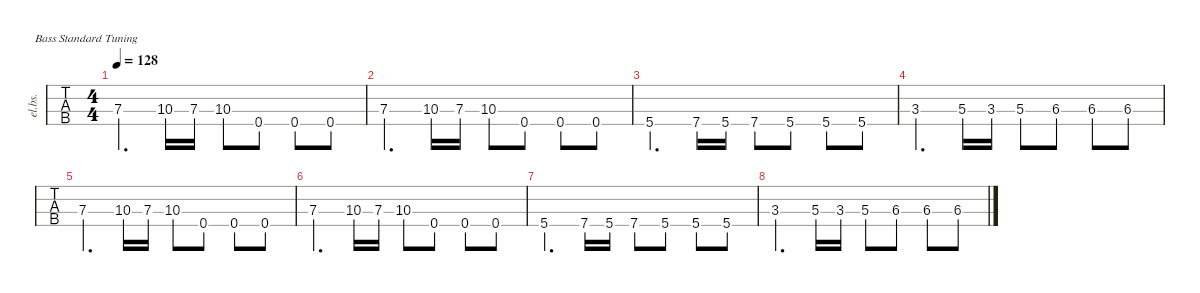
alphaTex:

\defaultSystemsLayout 4
\hideDynamics
\bracketExtendMode nobrackets
\track ("Electric Bass" "el.bs.") {instrument electricbassfinger}
\staff {tabs}
\tuning (G2 D2 A1 E1)
\ts (4 4)
\tempo 128
\clef f4
\ks c
7.3.4{d dy mf} 10.3.16 7.3.16 10.3.8 0.4.8 0.4.8 0.4.8 |
7.3.4{d} 10.3.16 7.3.16 10.3.8 0.4.8 0.4.8 0.4.8 |
5.4.4{d} 7.4.16 5.4.16 7.4.8 5.4.8 5.4.8 5.4.8 |
3.3.4{d} 5.3.16 3.3.16 5.3.8 6.3{acc #}.8 6.3{acc #}.8 6.3{acc #}.8 |
7.3.4{d} 10.3.16 7.3.16 10.3.8 0.4.8 0.4.8 0.4.8 |
7.3.4{d} 10.3.16 7.3.16 10.3.8 0.4.8 0.4.8 0.4.8 |
5.4.4{d} 7.4.16 5.4.16 7.4.8 5.4.8 5.4.8 5.4.8 |
3.3.4{d} 5.3.16 3.3.16 5.3.8 6.3{acc #}.8 6.3{acc #}.8 6.3{acc #}.8
